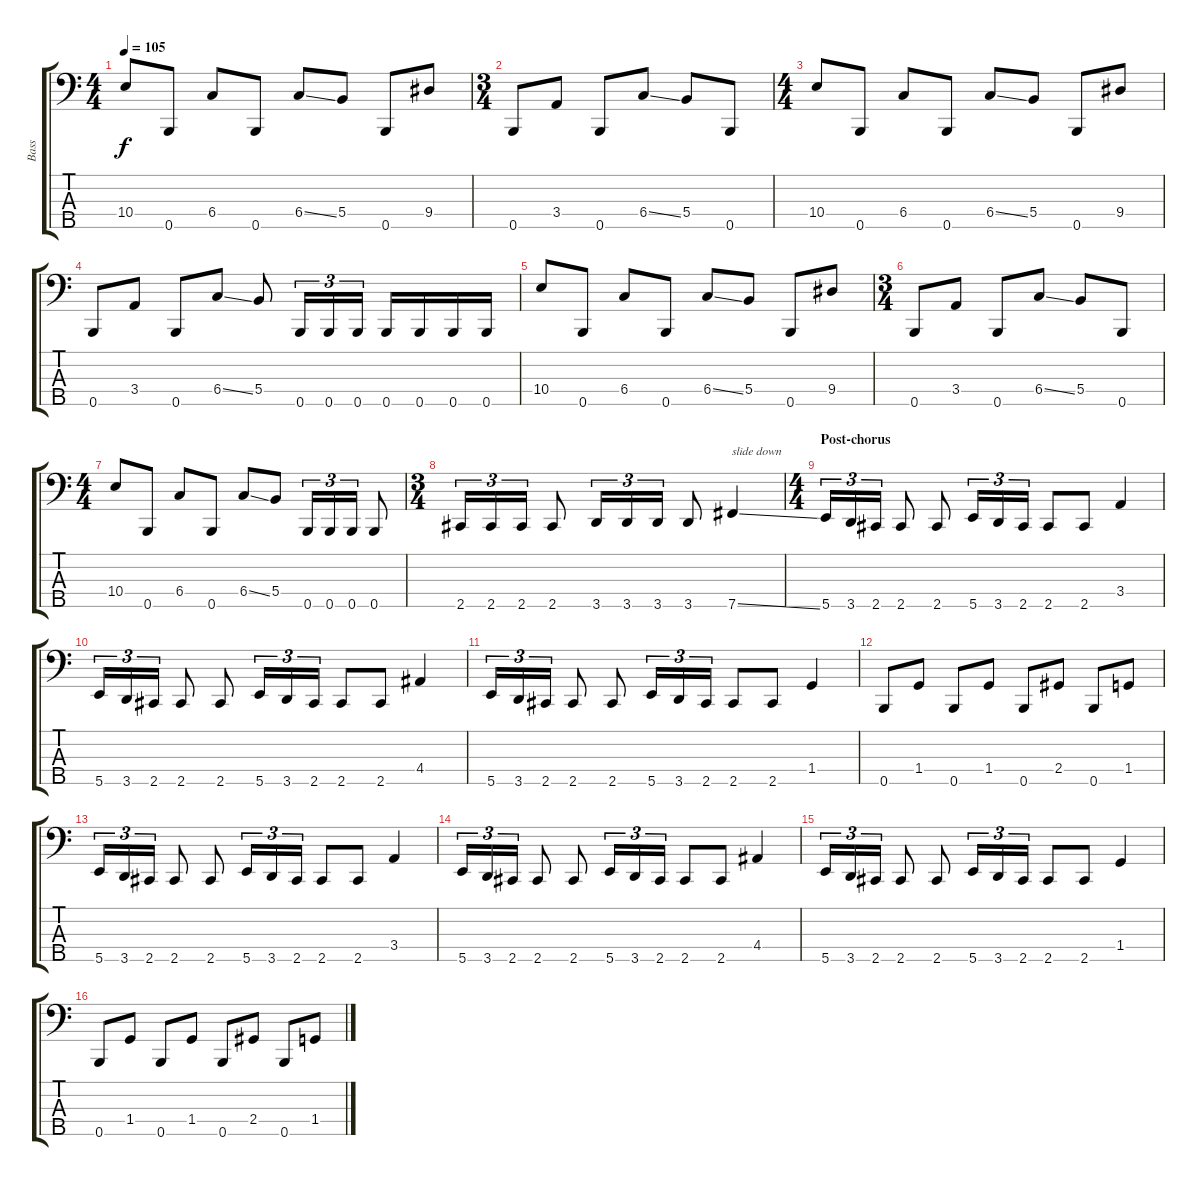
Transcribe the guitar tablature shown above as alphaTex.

\track ("Bass" "Bass") {instrument electricbassfinger}
\staff {score tabs}
\tuning (B2 Gb2 B1 Gb1 B0) {hide}
\ts (4 4)
\tempo 105
\clef f4
\ks c
10.4.8{dy f} 0.5.8 6.4.8 0.5.8 6.4{ss}.8 5.4.8 0.5.8 9.4.8 |
\ts (3 4)
0.5.8 3.4.8 0.5.8 6.4{ss}.8 5.4.8 0.5.8 |
\ts (4 4)
10.4.8 0.5.8 6.4.8 0.5.8 6.4{ss}.8 5.4.8 0.5.8 9.4.8 |
0.5.8 3.4.8 0.5.8 6.4{ss}.8 5.4.8 0.5.16{tu (3 2)} 0.5.16{tu (3 2)} 0.5.16{tu (3 2)} 0.5.16 0.5.16 0.5.16 0.5.16 |
10.4.8 0.5.8 6.4.8 0.5.8 6.4{ss}.8 5.4.8 0.5.8 9.4.8 |
\ts (3 4)
0.5.8 3.4.8 0.5.8 6.4{ss}.8 5.4.8 0.5.8 |
\ts (4 4)
10.4.8 0.5.8 6.4.8 0.5.8 6.4{ss}.8 5.4.8 0.5.16{tu (3 2)} 0.5.16{tu (3 2)} 0.5.16{tu (3 2)} 0.5.8 |
\ts (3 4)
2.5.16{tu (3 2)} 2.5.16{tu (3 2)} 2.5.16{tu (3 2)} 2.5.8 3.5.16{tu (3 2)} 3.5.16{tu (3 2)} 3.5.16{tu (3 2)} 3.5.8 7.5{ss}.4{txt "slide down"} |
\ts (4 4)
\section ("" "Post-chorus")
5.5.16{tu (3 2)} 3.5.16{tu (3 2)} 2.5.16{tu (3 2)} 2.5.8 2.5.8 5.5.16{tu (3 2)} 3.5.16{tu (3 2)} 2.5.16{tu (3 2)} 2.5.8 2.5.8 3.4.4 |
5.5.16{tu (3 2)} 3.5.16{tu (3 2)} 2.5.16{tu (3 2)} 2.5.8 2.5.8 5.5.16{tu (3 2)} 3.5.16{tu (3 2)} 2.5.16{tu (3 2)} 2.5.8 2.5.8 4.4.4 |
5.5.16{tu (3 2)} 3.5.16{tu (3 2)} 2.5.16{tu (3 2)} 2.5.8 2.5.8 5.5.16{tu (3 2)} 3.5.16{tu (3 2)} 2.5.16{tu (3 2)} 2.5.8 2.5.8 1.4.4 |
0.5.8 1.4.8 0.5.8 1.4.8 0.5.8 2.4.8 0.5.8 1.4.8 |
5.5.16{tu (3 2)} 3.5.16{tu (3 2)} 2.5.16{tu (3 2)} 2.5.8 2.5.8 5.5.16{tu (3 2)} 3.5.16{tu (3 2)} 2.5.16{tu (3 2)} 2.5.8 2.5.8 3.4.4 |
5.5.16{tu (3 2)} 3.5.16{tu (3 2)} 2.5.16{tu (3 2)} 2.5.8 2.5.8 5.5.16{tu (3 2)} 3.5.16{tu (3 2)} 2.5.16{tu (3 2)} 2.5.8 2.5.8 4.4.4 |
5.5.16{tu (3 2)} 3.5.16{tu (3 2)} 2.5.16{tu (3 2)} 2.5.8 2.5.8 5.5.16{tu (3 2)} 3.5.16{tu (3 2)} 2.5.16{tu (3 2)} 2.5.8 2.5.8 1.4.4 |
0.5.8 1.4.8 0.5.8 1.4.8 0.5.8 2.4.8 0.5.8 1.4.8
